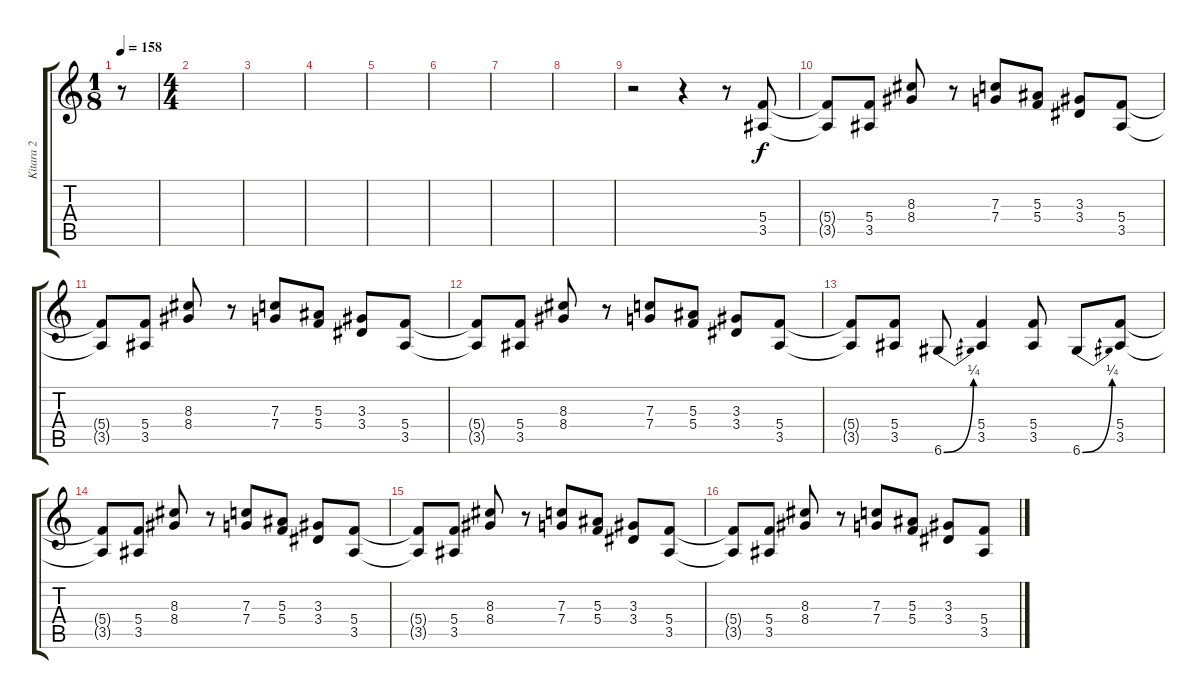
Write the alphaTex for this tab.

\track ("Kitara 2" "Kitara 2") {instrument distortionguitar}
\staff {score tabs}
\tuning (D4 A3 F3 C3 G2 D2) {hide}
\ts (1 8)
\tempo 158
\clef g2
\ks c
r.8{dy f instrument distortionguitar} |
\ts (4 4)
|
|
|
|
|
|
|
r.2 r.4 r.8 (5.4 3.5).8 |
(5.4{t} 3.5{t}).8 (5.4 3.5).8 (8.3 8.4).8 r.8 (7.3 7.4).8 (5.3 5.4).8 (3.3 3.4).8 (5.4 3.5).8 |
(5.4{t} 3.5{t}).8 (5.4 3.5).8 (8.3 8.4).8 r.8 (7.3 7.4).8 (5.3 5.4).8 (3.3 3.4).8 (5.4 3.5).8 |
(5.4{t} 3.5{t}).8 (5.4 3.5).8 (8.3 8.4).8 r.8 (7.3 7.4).8 (5.3 5.4).8 (3.3 3.4).8 (5.4 3.5).8 |
(5.4{t} 3.5{t}).8 (5.4 3.5).8 6.6{be (bend 0 0 60 1)}.8 (5.4 3.5).4 (5.4 3.5).8 6.6{be (bend 0 0 60 1)}.8 (5.4 3.5).8 |
(5.4{t} 3.5{t}).8 (5.4 3.5).8 (8.3 8.4).8 r.8 (7.3 7.4).8 (5.3 5.4).8 (3.3 3.4).8 (5.4 3.5).8 |
(5.4{t} 3.5{t}).8 (5.4 3.5).8 (8.3 8.4).8 r.8 (7.3 7.4).8 (5.3 5.4).8 (3.3 3.4).8 (5.4 3.5).8 |
(5.4{t} 3.5{t}).8 (5.4 3.5).8 (8.3 8.4).8 r.8 (7.3 7.4).8 (5.3 5.4).8 (3.3 3.4).8 (5.4 3.5).8
